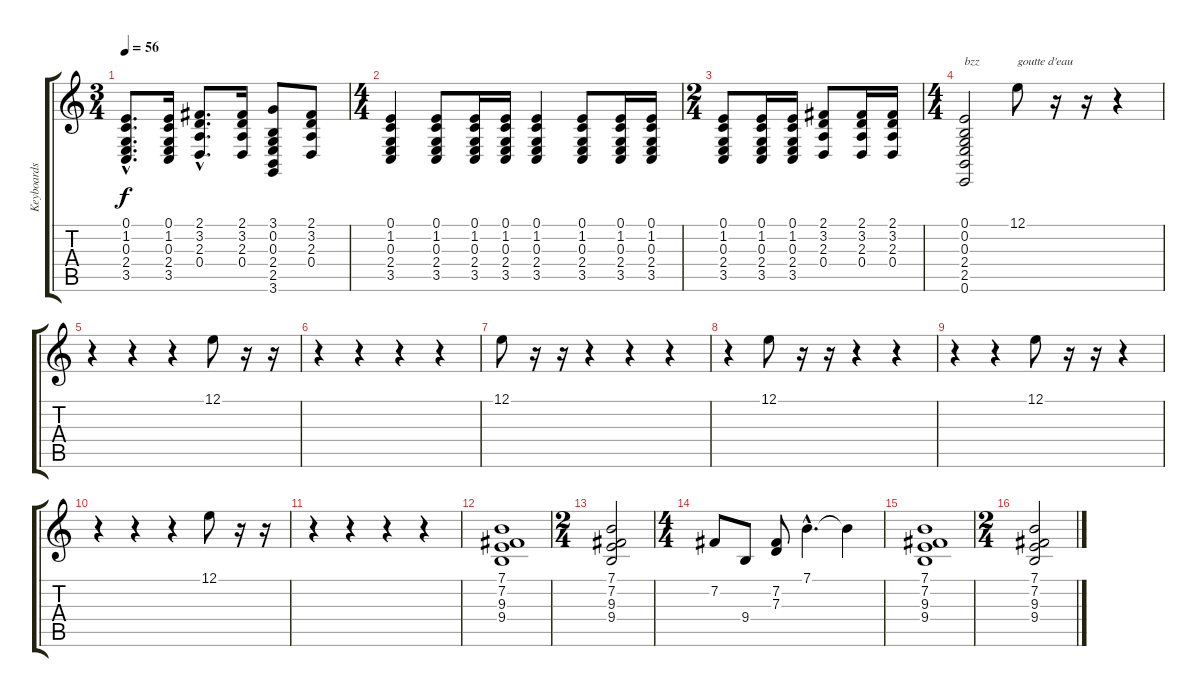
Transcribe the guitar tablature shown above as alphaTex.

\track ("Keyboards" "Keyboards") {instrument drawbarorgan}
\staff {score tabs}
\tuning (E4 B3 G3 D3 A2 E2) {hide}
\ts (3 4)
\tempo 56
\clef g2
\ks c
(0.1{hac} 1.2{hac} 0.3{hac} 2.4{hac} 3.5{hac}).8{d dy f} (0.1 1.2 0.3 2.4 3.5).16 (2.1{hac} 3.2{hac} 2.3{hac} 0.4{hac}).8{d} (2.1 3.2 2.3 0.4).16 (3.1 0.2 0.3 2.4 2.5 3.6).8 (2.1 3.2 2.3 0.4).8 |
\ts (4 4)
(0.1 1.2 0.3 2.4 3.5).4 (0.1 1.2 0.3 2.4 3.5).8 (0.1 1.2 0.3 2.4 3.5).16 (0.1 1.2 0.3 2.4 3.5).16 (0.1 1.2 0.3 2.4 3.5).4 (0.1 1.2 0.3 2.4 3.5).8 (0.1 1.2 0.3 2.4 3.5).16 (0.1 1.2 0.3 2.4 3.5).16 |
\ts (2 4)
(0.1 1.2 0.3 2.4 3.5).8 (0.1 1.2 0.3 2.4 3.5).16 (0.1 1.2 0.3 2.4 3.5).16 (2.1 3.2 2.3 0.4).8 (2.1 3.2 2.3 0.4).16 (2.1 3.2 2.3 0.4).16 |
\ts (4 4)
(0.1 0.2 0.3 2.4 2.5 0.6).2{txt "bzz"} 12.1.8{txt "goutte d'eau"} r.16 r.16 r.4 |
r.4 r.4 r.4 12.1.8 r.16 r.16 |
r.4 r.4 r.4 r.4 |
12.1.8 r.16 r.16 r.4 r.4 r.4 |
r.4 12.1.8 r.16 r.16 r.4 r.4 |
r.4 r.4 12.1.8 r.16 r.16 r.4 |
r.4 r.4 r.4 12.1.8 r.16 r.16 |
r.4 r.4 r.4 r.4 |
(7.1 7.2 9.3 9.4).1 |
\ts (2 4)
(7.1 7.2 9.3 9.4).2 |
\ts (4 4)
7.2.8 9.4.8 (7.2 7.3).8 7.1{hac}.4{d} 7.1{t}.4 |
(7.1 7.2 9.3 9.4).1 |
\ts (2 4)
(7.1 7.2 9.3 9.4).2
